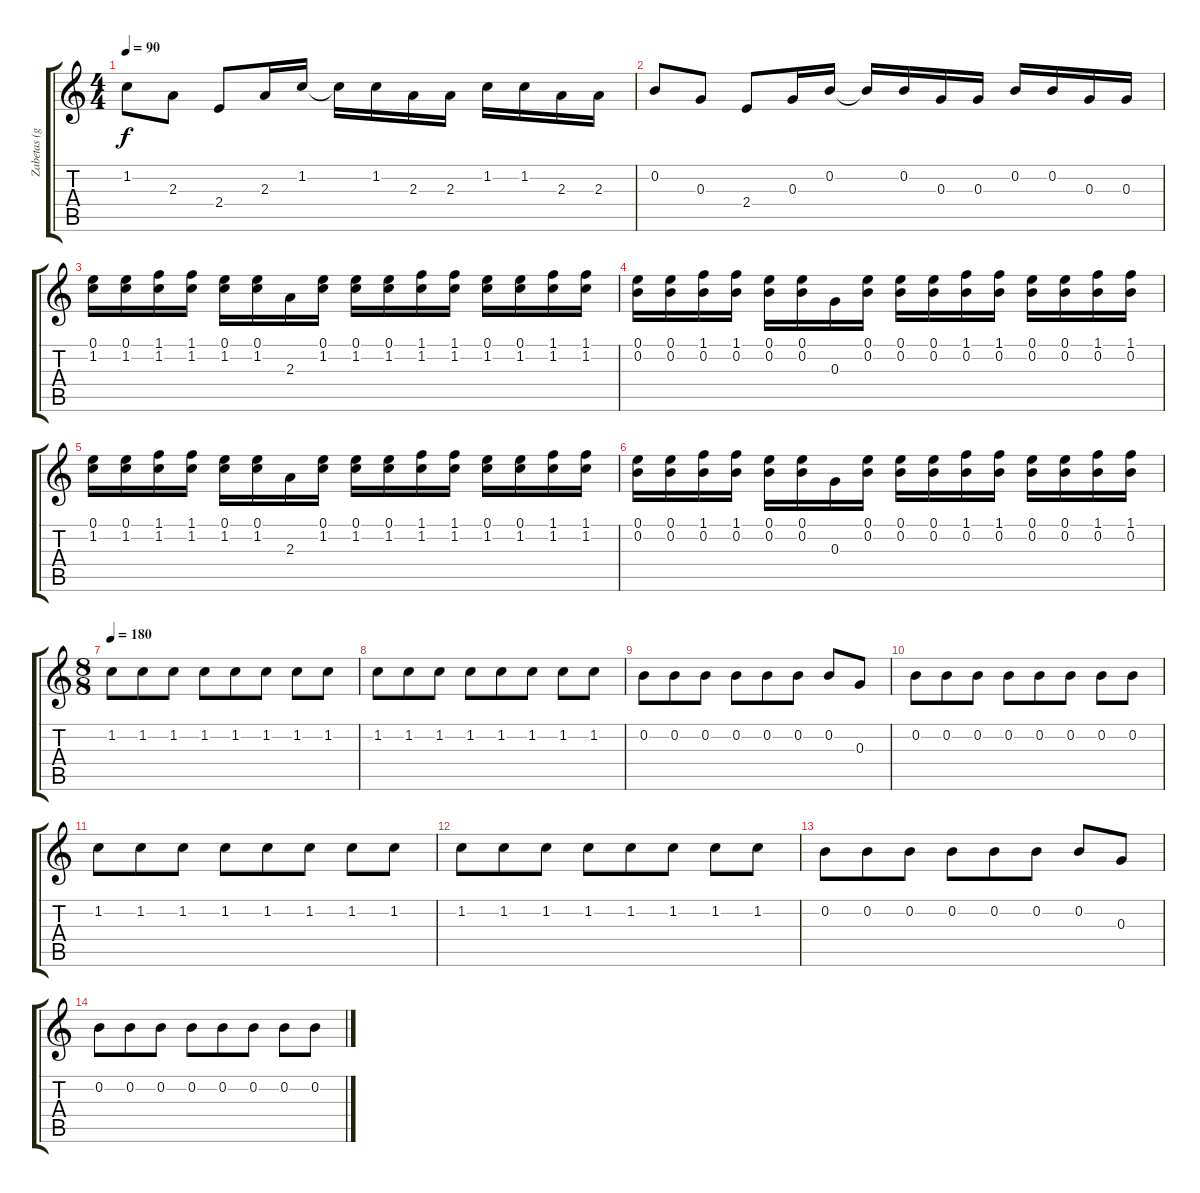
\track ("Zabetas (guitar2)" "Zabetas (g") {instrument distortionguitar}
\staff {score tabs}
\tuning (E4 B3 G3 D3 A2 E2) {hide}
\ts (4 4)
\tempo 90
\clef g2
\ks c
1.2.8{dy f} 2.3.8 2.4.8 2.3.16 1.2.16 1.2{t}.16 1.2.16 2.3.16 2.3.16 1.2.16 1.2.16 2.3.16 2.3.16 |
0.2.8 0.3.8 2.4.8 0.3.16 0.2.16 0.2{t}.16 0.2.16 0.3.16 0.3.16 0.2.16 0.2.16 0.3.16 0.3.16 |
(0.1 1.2).16 (0.1 1.2).16 (1.1 1.2).16 (1.1 1.2).16 (0.1 1.2).16 (0.1 1.2).16 2.3.16 (0.1 1.2).16 (0.1 1.2).16 (0.1 1.2).16 (1.1 1.2).16 (1.1 1.2).16 (0.1 1.2).16 (0.1 1.2).16 (1.1 1.2).16 (1.1 1.2).16 |
(0.1 0.2).16 (0.1 0.2).16 (1.1 0.2).16 (1.1 0.2).16 (0.1 0.2).16 (0.1 0.2).16 0.3.16 (0.1 0.2).16 (0.1 0.2).16 (0.1 0.2).16 (1.1 0.2).16 (1.1 0.2).16 (0.1 0.2).16 (0.1 0.2).16 (1.1 0.2).16 (1.1 0.2).16 |
(0.1 1.2).16 (0.1 1.2).16 (1.1 1.2).16 (1.1 1.2).16 (0.1 1.2).16 (0.1 1.2).16 2.3.16 (0.1 1.2).16 (0.1 1.2).16 (0.1 1.2).16 (1.1 1.2).16 (1.1 1.2).16 (0.1 1.2).16 (0.1 1.2).16 (1.1 1.2).16 (1.1 1.2).16 |
(0.1 0.2).16 (0.1 0.2).16 (1.1 0.2).16 (1.1 0.2).16 (0.1 0.2).16 (0.1 0.2).16 0.3.16 (0.1 0.2).16 (0.1 0.2).16 (0.1 0.2).16 (1.1 0.2).16 (1.1 0.2).16 (0.1 0.2).16 (0.1 0.2).16 (1.1 0.2).16 (1.1 0.2).16 |
\ts (8 8)
\tempo 180
1.2.8 1.2.8 1.2.8 1.2.8 1.2.8 1.2.8 1.2.8 1.2.8 |
1.2.8 1.2.8 1.2.8 1.2.8 1.2.8 1.2.8 1.2.8 1.2.8 |
0.2.8 0.2.8 0.2.8 0.2.8 0.2.8 0.2.8 0.2.8 0.3.8 |
0.2.8 0.2.8 0.2.8 0.2.8 0.2.8 0.2.8 0.2.8 0.2.8 |
1.2.8 1.2.8 1.2.8 1.2.8 1.2.8 1.2.8 1.2.8 1.2.8 |
1.2.8 1.2.8 1.2.8 1.2.8 1.2.8 1.2.8 1.2.8 1.2.8 |
0.2.8 0.2.8 0.2.8 0.2.8 0.2.8 0.2.8 0.2.8 0.3.8 |
0.2.8 0.2.8 0.2.8 0.2.8 0.2.8 0.2.8 0.2.8 0.2.8
